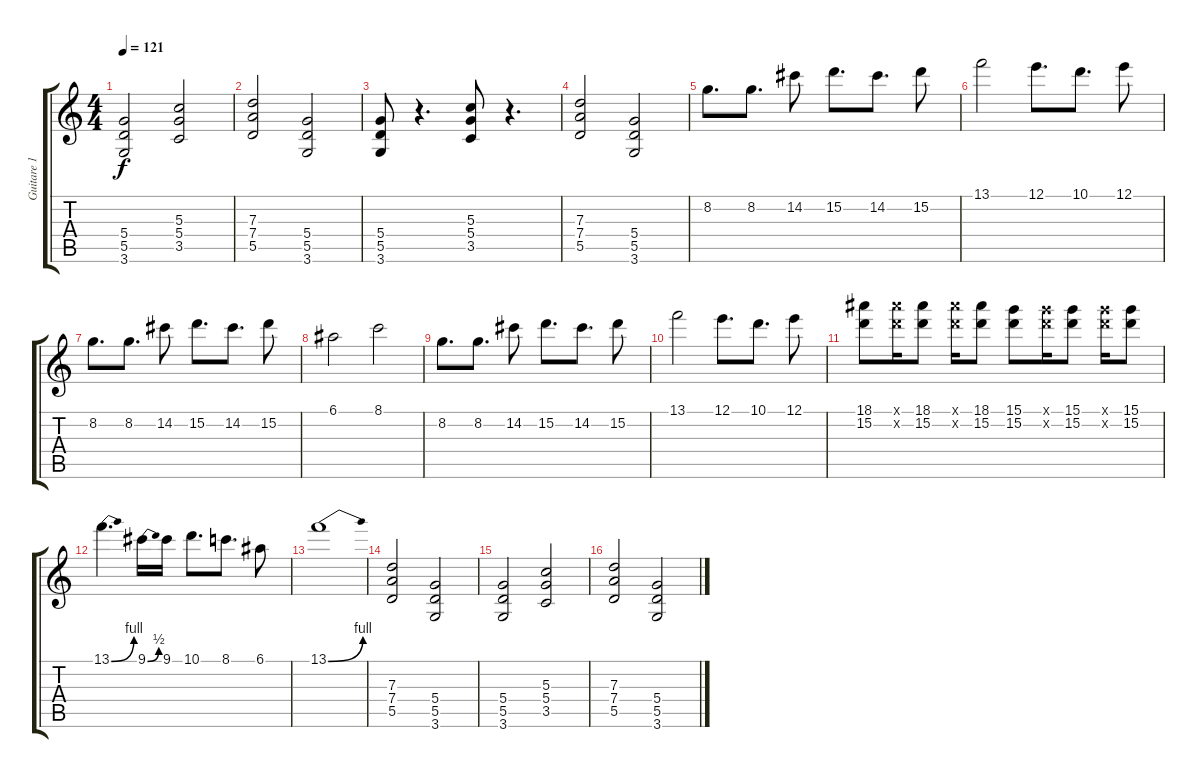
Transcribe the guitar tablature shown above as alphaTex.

\track ("Guitare 1" "Guitare 1") {instrument overdrivenguitar}
\staff {score tabs}
\tuning (E4 B3 G3 D3 A2 E2) {hide}
\ts (4 4)
\tempo 121
\clef g2
\ks c
(5.4 5.5 3.6).2{dy f} (5.3 5.4 3.5).2 |
(7.3 7.4 5.5).2 (5.4 5.5 3.6).2 |
(5.4 5.5 3.6).8 r.4{d} (5.3 5.4 3.5).8 r.4{d} |
(7.3 7.4 5.5).2 (5.4 5.5 3.6).2 |
8.2.8{d} 8.2.8{d} 14.2.8 15.2.8{d} 14.2.8{d} 15.2.8 |
13.1.2 12.1.8{d} 10.1.8{d} 12.1.8 |
8.2.8{d} 8.2.8{d} 14.2.8 15.2.8{d} 14.2.8{d} 15.2.8 |
6.1.2 8.1.2 |
8.2.8{d} 8.2.8{d} 14.2.8 15.2.8{d} 14.2.8{d} 15.2.8 |
13.1.2 12.1.8{d} 10.1.8{d} 12.1.8 |
(18.1 15.2).8 (18.1{x} 15.2{x}).16 (18.1 15.2).8 (18.1{x} 15.2{x}).16 (18.1 15.2).8 (15.1 15.2).8 (15.1{x} 15.2{x}).16 (15.1 15.2).8 (15.1{x} 15.2{x}).16 (15.1 15.2).8 |
13.1{be (bend 0 0 60 4)}.4{d} 9.1{be (bend 0 0 60 2)}.16 9.1.16 10.1.8{d} 8.1.8{d} 6.1.8 |
13.1{be (bend 0 0 60 4)}.1 |
(7.3 7.4 5.5).2 (5.4 5.5 3.6).2 |
(5.4 5.5 3.6).2 (5.3 5.4 3.5).2 |
(7.3 7.4 5.5).2 (5.4 5.5 3.6).2
